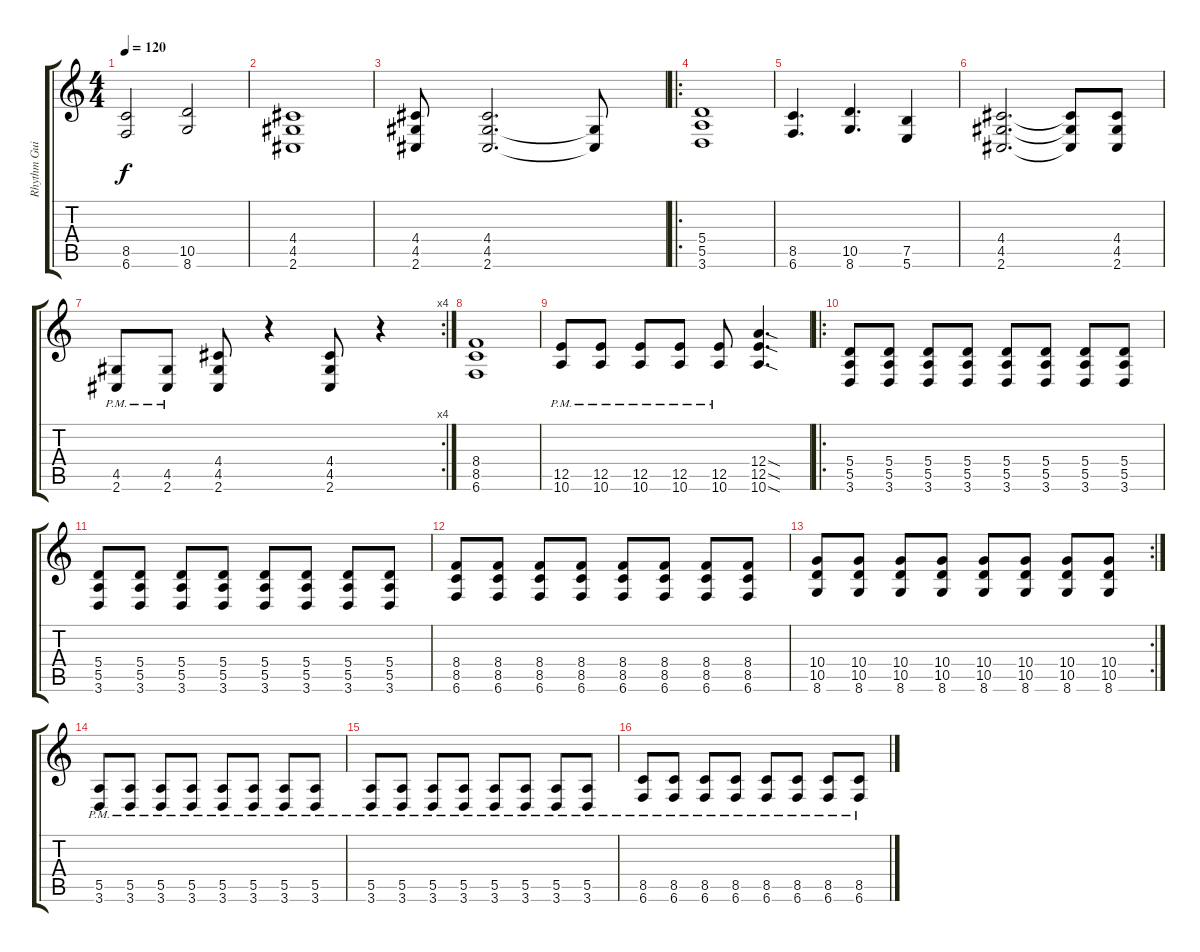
\track ("Rhythm Guitar 1" "Rhythm Gui") {instrument distortionguitar}
\staff {score tabs}
\tuning (B3 Gb3 D3 A2 E2 B1) {hide}
\ts (4 4)
\tempo 120
\clef g2
\ks c
(8.5 6.6).2{dy f} (10.5 8.6).2 |
(4.4 4.5 2.6).1 |
(4.4 4.5 2.6).8 (4.4 4.5 2.6).2{d} (4.5{t} 2.6{t}).8 |
\ro
(5.4 5.5 3.6).1 |
(8.5 6.6).4{d} (10.5 8.6).4{d} (7.5 5.6).4 |
(4.4 4.5 2.6).2{d} (4.4{t} 4.5{t} 2.6{t}).8 (4.4 4.5 2.6).8 |
\rc 4
(4.5{pm} 2.6{pm}).8 (4.5{pm} 2.6{pm}).8 (4.4 4.5 2.6).8 r.4 (4.4 4.5 2.6).8 r.4 |
(8.4 8.5 6.6).1 |
(12.5 10.6{pm}).8 (12.5 10.6{pm}).8 (12.5 10.6{pm}).8 (12.5 10.6{pm}).8 (12.5 10.6{pm}).8 (12.4{sod} 12.5{sod} 10.6{sod}).4{d} |
\ro
(5.4 5.5 3.6).8 (5.4 5.5 3.6).8 (5.4 5.5 3.6).8 (5.4 5.5 3.6).8 (5.4 5.5 3.6).8 (5.4 5.5 3.6).8 (5.4 5.5 3.6).8 (5.4 5.5 3.6).8 |
(5.4 5.5 3.6).8 (5.4 5.5 3.6).8 (5.4 5.5 3.6).8 (5.4 5.5 3.6).8 (5.4 5.5 3.6).8 (5.4 5.5 3.6).8 (5.4 5.5 3.6).8 (5.4 5.5 3.6).8 |
(8.4 8.5 6.6).8 (8.4 8.5 6.6).8 (8.4 8.5 6.6).8 (8.4 8.5 6.6).8 (8.4 8.5 6.6).8 (8.4 8.5 6.6).8 (8.4 8.5 6.6).8 (8.4 8.5 6.6).8 |
\rc 2
(10.4 10.5 8.6).8 (10.4 10.5 8.6).8 (10.4 10.5 8.6).8 (10.4 10.5 8.6).8 (10.4 10.5 8.6).8 (10.4 10.5 8.6).8 (10.4 10.5 8.6).8 (10.4 10.5 8.6).8 |
(5.5{pm} 3.6{pm}).8 (5.5{pm} 3.6{pm}).8 (5.5{pm} 3.6{pm}).8 (5.5{pm} 3.6{pm}).8 (5.5{pm} 3.6{pm}).8 (5.5{pm} 3.6{pm}).8 (5.5{pm} 3.6{pm}).8 (5.5{pm} 3.6{pm}).8 |
(5.5{pm} 3.6{pm}).8 (5.5{pm} 3.6{pm}).8 (5.5{pm} 3.6{pm}).8 (5.5{pm} 3.6{pm}).8 (5.5{pm} 3.6{pm}).8 (5.5{pm} 3.6{pm}).8 (5.5{pm} 3.6{pm}).8 (5.5{pm} 3.6{pm}).8 |
(8.5{pm} 6.6{pm}).8 (8.5{pm} 6.6{pm}).8 (8.5{pm} 6.6{pm}).8 (8.5{pm} 6.6{pm}).8 (8.5{pm} 6.6{pm}).8 (8.5{pm} 6.6{pm}).8 (8.5{pm} 6.6{pm}).8 (8.5{pm} 6.6{pm}).8
